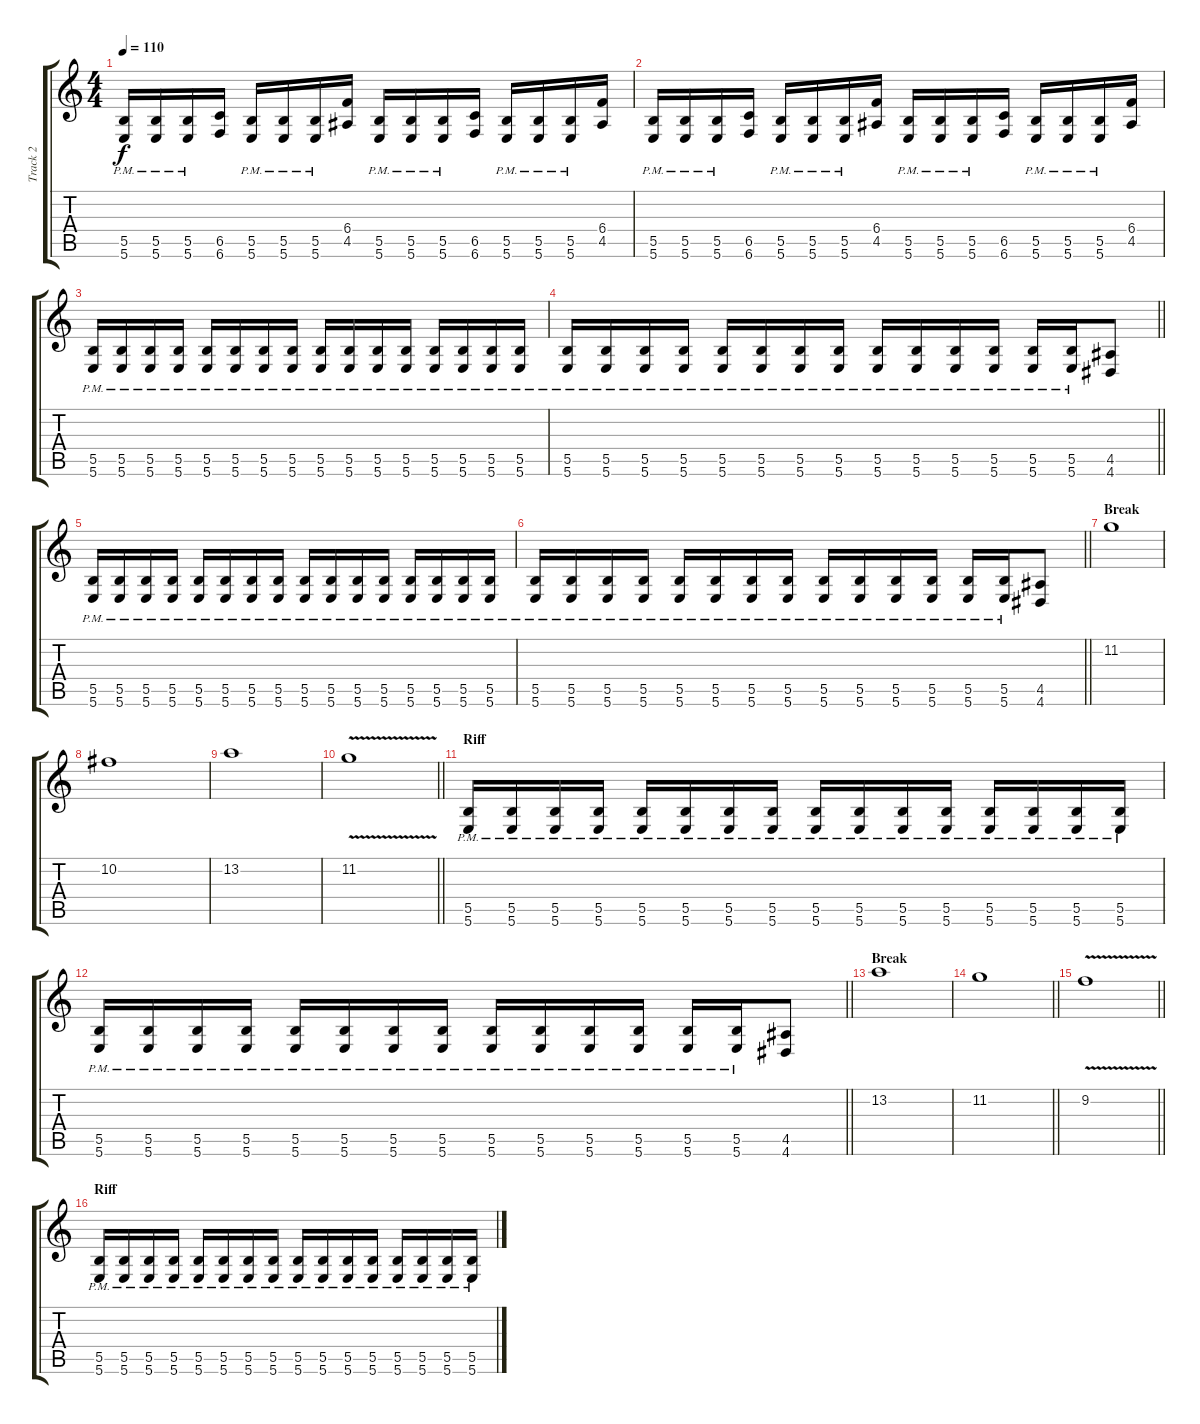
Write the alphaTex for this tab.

\track ("Track 2" "Track 2") {instrument distortionguitar}
\staff {score tabs}
\tuning (Db4 Ab3 E3 B2 Gb2 B1) {hide}
\ts (4 4)
\tempo 110
\clef g2
\ks c
(5.5{pm} 5.6{pm}).16{dy f} (5.5{pm} 5.6{pm}).16 (5.5{pm} 5.6{pm}).16 (6.5 6.6).16 (5.5{pm} 5.6{pm}).16 (5.5{pm} 5.6{pm}).16 (5.5{pm} 5.6{pm}).16 (6.4 4.5).16 (5.5{pm} 5.6{pm}).16 (5.5{pm} 5.6{pm}).16 (5.5{pm} 5.6{pm}).16 (6.5 6.6).16 (5.5{pm} 5.6{pm}).16 (5.5{pm} 5.6{pm}).16 (5.5{pm} 5.6{pm}).16 (6.4 4.5).16 |
(5.5{pm} 5.6{pm}).16 (5.5{pm} 5.6{pm}).16 (5.5{pm} 5.6{pm}).16 (6.5 6.6).16 (5.5{pm} 5.6{pm}).16 (5.5{pm} 5.6{pm}).16 (5.5{pm} 5.6{pm}).16 (6.4 4.5).16 (5.5{pm} 5.6{pm}).16 (5.5{pm} 5.6{pm}).16 (5.5{pm} 5.6{pm}).16 (6.5 6.6).16 (5.5{pm} 5.6{pm}).16 (5.5{pm} 5.6{pm}).16 (5.5{pm} 5.6{pm}).16 (6.4 4.5).16 |
(5.5{pm} 5.6{pm}).16 (5.5{pm} 5.6{pm}).16 (5.5{pm} 5.6{pm}).16 (5.5{pm} 5.6{pm}).16 (5.5{pm} 5.6{pm}).16 (5.5{pm} 5.6{pm}).16 (5.5{pm} 5.6{pm}).16 (5.5{pm} 5.6{pm}).16 (5.5{pm} 5.6{pm}).16 (5.5{pm} 5.6{pm}).16 (5.5{pm} 5.6{pm}).16 (5.5{pm} 5.6{pm}).16 (5.5{pm} 5.6{pm}).16 (5.5{pm} 5.6{pm}).16 (5.5{pm} 5.6{pm}).16 (5.5{pm} 5.6{pm}).16 |
\barLineRight lightlight
(5.5{pm} 5.6{pm}).16 (5.5{pm} 5.6{pm}).16 (5.5{pm} 5.6{pm}).16 (5.5{pm} 5.6{pm}).16 (5.5{pm} 5.6{pm}).16 (5.5{pm} 5.6{pm}).16 (5.5{pm} 5.6{pm}).16 (5.5{pm} 5.6{pm}).16 (5.5{pm} 5.6{pm}).16 (5.5{pm} 5.6{pm}).16 (5.5{pm} 5.6{pm}).16 (5.5{pm} 5.6{pm}).16 (5.5{pm} 5.6{pm}).16 (5.5{pm} 5.6{pm}).16 (4.5 4.6).8 |
(5.5{pm} 5.6{pm}).16 (5.5{pm} 5.6{pm}).16 (5.5{pm} 5.6{pm}).16 (5.5{pm} 5.6{pm}).16 (5.5{pm} 5.6{pm}).16 (5.5{pm} 5.6{pm}).16 (5.5{pm} 5.6{pm}).16 (5.5{pm} 5.6{pm}).16 (5.5{pm} 5.6{pm}).16 (5.5{pm} 5.6{pm}).16 (5.5{pm} 5.6{pm}).16 (5.5{pm} 5.6{pm}).16 (5.5{pm} 5.6{pm}).16 (5.5{pm} 5.6{pm}).16 (5.5{pm} 5.6{pm}).16 (5.5{pm} 5.6{pm}).16 |
\barLineRight lightlight
(5.5{pm} 5.6{pm}).16 (5.5{pm} 5.6{pm}).16 (5.5{pm} 5.6{pm}).16 (5.5{pm} 5.6{pm}).16 (5.5{pm} 5.6{pm}).16 (5.5{pm} 5.6{pm}).16 (5.5{pm} 5.6{pm}).16 (5.5{pm} 5.6{pm}).16 (5.5{pm} 5.6{pm}).16 (5.5{pm} 5.6{pm}).16 (5.5{pm} 5.6{pm}).16 (5.5{pm} 5.6{pm}).16 (5.5{pm} 5.6{pm}).16 (5.5{pm} 5.6{pm}).16 (4.5 4.6).8 |
\section ("" "Break")
11.2.1 |
10.2.1 |
13.2.1 |
\barLineRight lightlight
11.2{v}.1 |
\section ("" "Riff")
(5.5{pm} 5.6{pm}).16 (5.5{pm} 5.6{pm}).16 (5.5{pm} 5.6{pm}).16 (5.5{pm} 5.6{pm}).16 (5.5{pm} 5.6{pm}).16 (5.5{pm} 5.6{pm}).16 (5.5{pm} 5.6{pm}).16 (5.5{pm} 5.6{pm}).16 (5.5{pm} 5.6{pm}).16 (5.5{pm} 5.6{pm}).16 (5.5{pm} 5.6{pm}).16 (5.5{pm} 5.6{pm}).16 (5.5{pm} 5.6{pm}).16 (5.5{pm} 5.6{pm}).16 (5.5{pm} 5.6{pm}).16 (5.5{pm} 5.6{pm}).16 |
\barLineRight lightlight
(5.5{pm} 5.6{pm}).16 (5.5{pm} 5.6{pm}).16 (5.5{pm} 5.6{pm}).16 (5.5{pm} 5.6{pm}).16 (5.5{pm} 5.6{pm}).16 (5.5{pm} 5.6{pm}).16 (5.5{pm} 5.6{pm}).16 (5.5{pm} 5.6{pm}).16 (5.5{pm} 5.6{pm}).16 (5.5{pm} 5.6{pm}).16 (5.5{pm} 5.6{pm}).16 (5.5{pm} 5.6{pm}).16 (5.5{pm} 5.6{pm}).16 (5.5{pm} 5.6{pm}).16 (4.5 4.6).8 |
\section ("" "Break")
13.2.1 |
\barLineRight lightlight
11.2.1 |
\barLineRight lightlight
9.2{v}.1 |
\section ("" "Riff")
(5.5{pm} 5.6{pm}).16 (5.5{pm} 5.6{pm}).16 (5.5{pm} 5.6{pm}).16 (5.5{pm} 5.6{pm}).16 (5.5{pm} 5.6{pm}).16 (5.5{pm} 5.6{pm}).16 (5.5{pm} 5.6{pm}).16 (5.5{pm} 5.6{pm}).16 (5.5{pm} 5.6{pm}).16 (5.5{pm} 5.6{pm}).16 (5.5{pm} 5.6{pm}).16 (5.5{pm} 5.6{pm}).16 (5.5{pm} 5.6{pm}).16 (5.5{pm} 5.6{pm}).16 (5.5{pm} 5.6{pm}).16 (5.5{pm} 5.6{pm}).16
